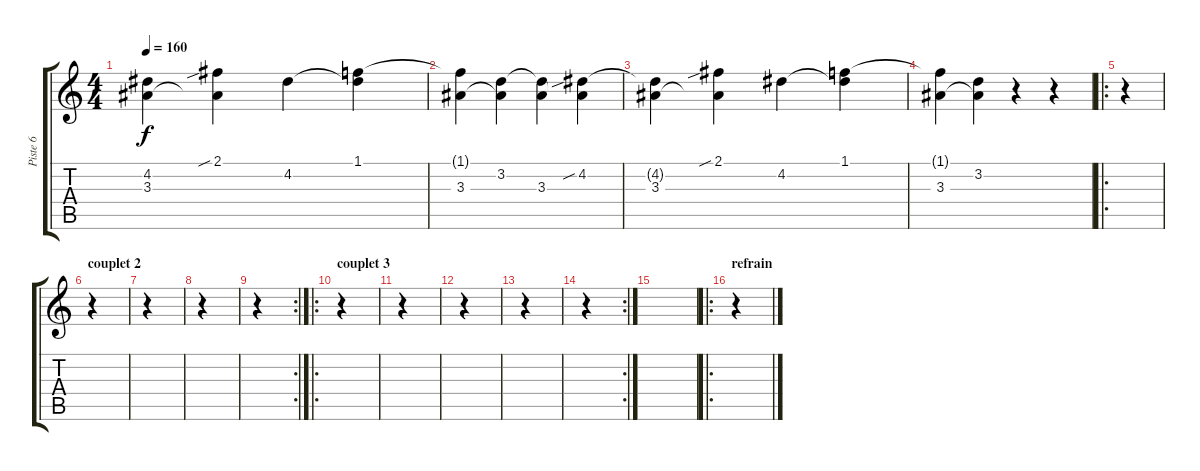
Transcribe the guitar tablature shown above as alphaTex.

\track ("Piste 6" "Piste 6") {instrument electricguitarmuted}
\staff {score tabs}
\tuning (E4 B3 G3 D3 A2 E2) {hide}
\ts (4 4)
\tempo 160
\clef g2
\ks c
(4.2{t} 3.3).4{dy f} (2.1{sib} 3.3{t}).4 4.2.4 (1.1 4.2{t}).4 |
(1.1{t} 3.3).4 (3.2 3.3{t}).4 (3.2{t} 3.3).4 (4.2{sib} 3.3{t}).4 |
(4.2{t} 3.3).4 (2.1{sib} 3.3{t}).4 4.2.4 (1.1 4.2{t}).4 |
(1.1{t} 3.3).4 (3.2 3.3{t}).4 r.4 r.4 |
\ro
r.4 |
\section ("" "couplet 2")
r.4 |
r.4 |
r.4 |
\rc 2
r.4 |
\ro
\section ("" "couplet 3")
r.4 |
r.4 |
r.4 |
r.4 |
\rc 2
r.4 |
|
\ro
\section ("" "refrain")
r.4
